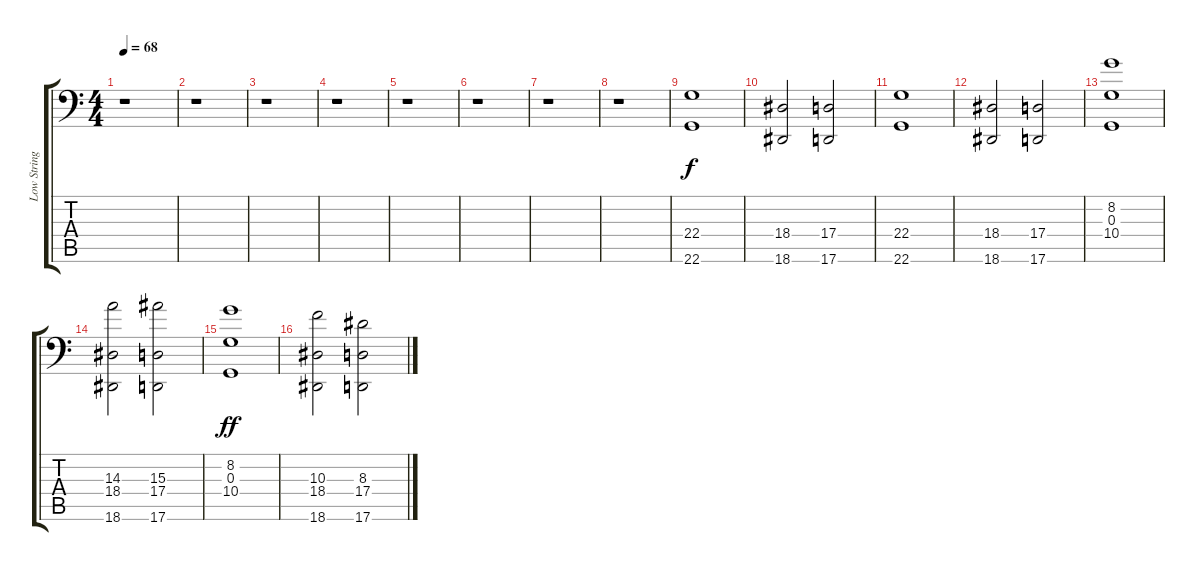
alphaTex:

\track ("Low Strings" "Low String") {instrument stringensemble2}
\staff {score tabs}
\tuning (E4 B3 G3 A1 A1 A0) {hide}
\ts (4 4)
\tempo 68
\clef f4
\ks c
r.1{dy f instrument stringensemble2} |
r.1 |
r.1 |
r.1 |
r.1 |
r.1 |
r.1 |
r.1 |
(22.4 22.6).1 |
(18.4 18.6).2 (17.4 17.6).2 |
(22.4 22.6).1 |
(18.4 18.6).2 (17.4 17.6).2 |
(8.2 0.3 10.4).1 |
(14.3 18.4 18.6).2 (15.3 17.4 17.6).2 |
(8.2 0.3 10.4).1{dy ff} |
(10.3 18.4 18.6).2 (8.3 17.4 17.6).2
